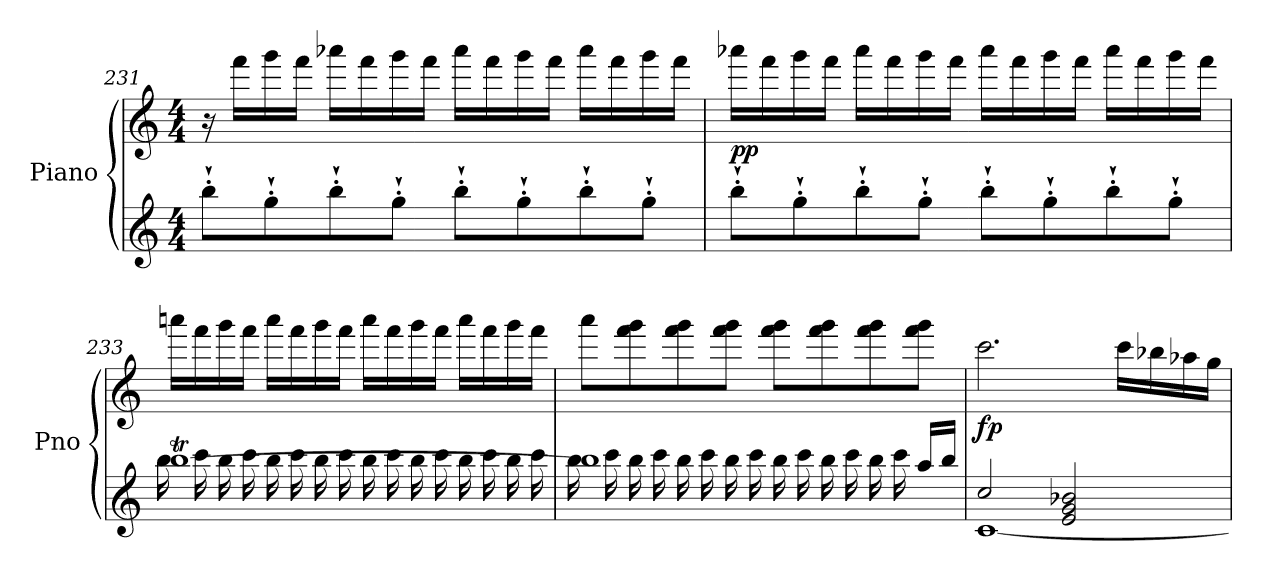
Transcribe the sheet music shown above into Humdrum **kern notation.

**kern	**kern	**dynam
*part1	*part1	*part1
*staff2	*staff1	*staff1/2
*I"Piano	*	*
*I'Pno	*	*
*clefG2	*clefG2	*
*k[]	*k[]	*
*M4/4	*M4/4	*
=231	=231	=231
!	!	!LO:DY:b
8bb'`\L	16r	other-dynamics
.	16fff\LL	.
8gg'`\	16ggg\	.
.	16fff\JJ	.
8bb'`\	16aaa-X\LL	.
.	16fff\	.
8gg'`\J	16ggg\	.
.	16fff\JJ	.
8bb'`\L	16aaa-\LL	.
.	16fff\	.
8gg'`\	16ggg\	.
.	16fff\JJ	.
8bb'`\	16aaa-\LL	.
.	16fff\	.
8gg'`\J	16ggg\	.
.	16fff\JJ	.
!!LO:PB:g=z
=232	=232	=232
!	!	!LO:DY:b
8bb'`\L	16aaa-X\LL	pp
.	16fff\	.
8gg'`\	16ggg\	.
.	16fff\JJ	.
8bb'`\	16aaa-\LL	.
.	16fff\	.
8gg'`\J	16ggg\	.
.	16fff\JJ	.
8bb'`\L	16aaa-\LL	.
.	16fff\	.
8gg'`\	16ggg\	.
.	16fff\JJ	.
8bb'`\	16aaa-\LL	.
.	16fff\	.
8gg'`\J	16ggg\	.
.	16fff\JJ	.
=233	=233	=233
*^	*	*
!	!	!	!LO:DY:b
[1bbt	16bb	16aaan\LL	other-dynamics
.	16ccc	16fff\	.
.	16bb	16ggg\	.
.	16ccc	16fff\JJ	.
.	16bb	16aaa\LL	.
.	16ccc	16fff\	.
.	16bb	16ggg\	.
.	16ccc	16fff\JJ	.
.	16bb	16aaa\LL	.
.	16ccc	16fff\	.
.	16bb	16ggg\	.
.	16ccc	16fff\JJ	.
.	16bb	16aaa\LL	.
.	16ccc	16fff\	.
.	16bb	16ggg\	.
.	16ccc	16fff\JJ	.
!!LO:LB:g=z
=234	=234	=234	=234
1bb]	16bb	8aaa\L	.
.	16ccc	.	.
.	16bb	8fff\ 8ggg\	.
.	16ccc	.	.
.	16bb	8fff\ 8ggg\	.
.	16ccc	.	.
.	16bb	8fff\ 8ggg\J	.
.	16ccc	.	.
.	16bb	8fff\ 8ggg\L	.
.	16ccc	.	.
.	16bb	8fff\ 8ggg\	.
.	16ccc	.	.
.	16bb	8fff\ 8ggg\	.
.	16ccc	.	.
.	16aa/LL	8fff\ 8ggg\J	.
.	16bb/JJ	.	.
=235	=235	=235	=235
!	!	!	!LO:DY:b
2cc/	[1c	2.ccc\	fp
2e/ 2g/ 2b-X/	.	.	.
.	.	16ccc\LL	.
.	.	16bb-X\	.
.	.	16aa-X\	.
.	.	16gg\JJ	.
*v	*v	*	*
=	=	=
*-	*-	*-
